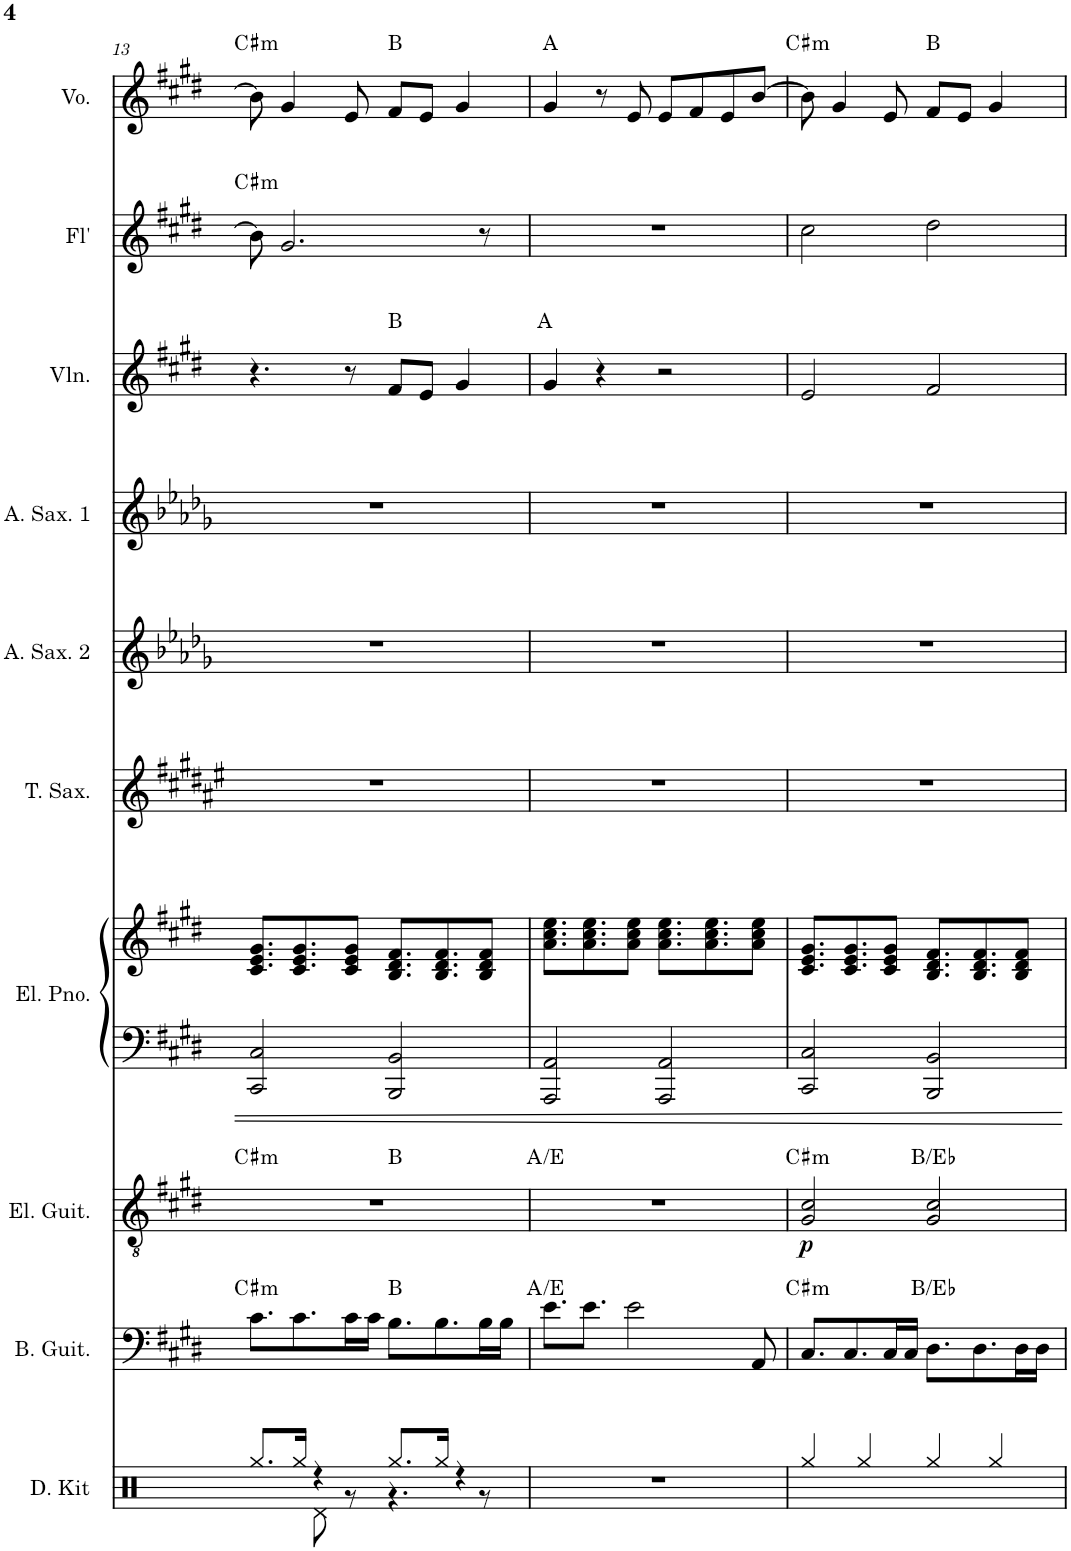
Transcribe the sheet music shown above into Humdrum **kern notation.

**kern	**kern	**harte	**kern	**dynam	**harte	**kern	**kern	**kern	**kern	**kern	**kern	**harte	**kern	**harte	**kern	**harte
*part10	*part9	*part9	*part8	*part8	*part8	*part7	*part7	*part6	*part5	*part4	*part3	*part3	*part2	*part2	*part1	*part1
*staff11	*staff10	*	*staff9	*staff9	*	*staff8	*staff7	*staff6	*staff5	*staff4	*staff3	*	*staff2	*	*staff1	*
*I"Drum Kit	*I"Bass Guitar	*	*I"Electric Guitar	*	*	*I"Electric Piano	*	*I"Tenor Saxophone	*I"Alto Saxophone 2	*I"Alto Saxophone 1	*I"Violin	*	*I"Flute	*	*I"Voice	*
*I'D. Kit	*I'B. Guit.	*	*I'El. Guit.	*	*	*I'El. Pno.	*	*I'T. Sax.	*I'A. Sax. 2	*I'A. Sax. 1	*I'Vln.	*	*I'Fl'	*	*I'Vo.	*
!!LO:PB:g=z
*clefX	*clefF4	*	*clefGv2	*	*	*clefF4	*clefG2	*clefG2	*clefG2	*clefG2	*clefG2	*	*clefG2	*	*clefG2	*
*	*Trd7c12	*	*	*	*	*	*	*Trd8c14	*Trd5c9	*Trd5c9	*	*	*	*	*	*
*k[]	*k[f#c#g#d#]	*	*k[f#c#g#d#]	*	*	*k[f#c#g#d#]	*k[f#c#g#d#]	*k[f#c#g#d#a#e#]	*k[b-e-a-d-g-]	*k[b-e-a-d-g-]	*k[f#c#g#d#]	*	*k[f#c#g#d#]	*	*k[f#c#g#d#]	*
*M4/4	*M4/4	*	*M4/4	*	*	*M4/4	*M4/4	*M4/4	*M4/4	*M4/4	*M4/4	*	*M4/4	*	*M4/4	*
=13	=13	=13	=13	=13	=13	=13	=13	=13	=13	=13	=13	=13	=13	=13	=13	=13
*^	*	*	*	*	*	*	*	*	*	*	*	*	*	*	*	*
!	!	!	!LO:H:kt=m	!	!	!LO:H:kt=m	!	!	!	!	!	!	!	!	!LO:H:kt=m	!	!LO:H:kt=m
*	*	*	*	*^	*	*	*	*	*	*	*	*	*	*	*	*	*
8.Rgg/L	4ryy	8.c#\L	C#:min	1r	2ryy	.	C#:min	2CC#/ 2C#/	8.c#/ 8.e/ 8.g#/L	1r	1r	1r	4.r	.	8b\]	C#:min	8b\]	C#:min
.	.	.	.	.	.	.	.	.	.	.	.	.	.	.	2.g#/	.	4g#/	.
16Rgg/Jk	.	8.c#\	.	.	.	.	.	.	8.c#/ 8.e/ 8.g#/	.	.	.	.	.	.	.	.	.
4r	8Rd\	.	.	.	.	.	.	.	.	.	.	.	.	.	.	.	.	.
.	8r	16c#\L	.	.	.	.	.	.	8c#/ 8e/ 8g#/J	.	.	.	8r	.	.	.	8e/	.
.	.	16c#\JJ	.	.	.	.	.	.	.	.	.	.	.	.	.	.	.	.
8.Rgg/L	4.r	8.B\L	B:maj	.	2ryy	.	B:maj	2BBB/ 2BB/	8.B/ 8.d#/ 8.f#/L	.	.	.	8f#/L	B:maj	.	.	8f#/L	B:maj
.	.	.	.	.	.	.	.	.	.	.	.	.	8e/J	.	.	.	8e/J	.
16Rgg/Jk	.	8.B\	.	.	.	.	.	.	8.B/ 8.d#/ 8.f#/	.	.	.	.	.	.	.	.	.
4r	.	.	.	.	.	.	.	.	.	.	.	.	4g#/	.	.	.	4g#/	.
.	8r	16B\L	.	.	.	.	.	.	8B/ 8d#/ 8f#/J	.	.	.	.	.	8r	.	.	.
.	.	16B\JJ	.	.	.	.	.	.	.	.	.	.	.	.	.	.	.	.
*v	*v	*	*	*v	*v	*	*	*	*	*	*	*	*	*	*	*	*	*
=14	=14	=14	=14	=14	=14	=14	=14	=14	=14	=14	=14	=14	=14	=14	=14	=14
1r	8.e\L	A:maj/5	1r	.	A:maj/5	2AAA/ 2AA/	8.a\ 8.cc#\ 8.ee\L	1r	1r	1r	4g#/	A:maj	1r	.	4g#/	A:maj
.	8.e\J	.	.	.	.	.	8.a\ 8.cc#\ 8.ee\	.	.	.	.	.	.	.	.	.
.	.	.	.	.	.	.	.	.	.	.	4r	.	.	.	8r	.
.	2e\	.	.	.	.	.	8a\ 8cc#\ 8ee\J	.	.	.	.	.	.	.	8e/	.
.	.	.	.	.	.	2AAA/ 2AA/	8.a\ 8.cc#\ 8.ee\L	.	.	.	2r	.	.	.	8e/L	.
.	.	.	.	.	.	.	.	.	.	.	.	.	.	.	8f#/	.
.	.	.	.	.	.	.	8.a\ 8.cc#\ 8.ee\	.	.	.	.	.	.	.	.	.
.	.	.	.	.	.	.	.	.	.	.	.	.	.	.	8e/	.
.	8AA/	.	.	.	.	.	8a\ 8cc#\ 8ee\J	.	.	.	.	.	.	.	[8b/J	.
=15	=15	=15	=15	=15	=15	=15	=15	=15	=15	=15	=15	=15	=15	=15	=15	=15
!	!	!LO:H:kt=m	!	!LO:DY:b	!LO:H:kt=m	!	!	!	!	!	!	!	!	!	!	!LO:H:kt=m
4Rgg/	8.C#/L	C#:min	2G#/ 2c#/	p	C#:min	2CC#/ 2C#/	8.c#/ 8.e/ 8.g#/L	1r	1r	1r	2e/	.	2cc#\	.	8b\]	C#:min
.	.	.	.	.	.	.	.	.	.	.	.	.	.	.	4g#/	.
.	8.C#/	.	.	.	.	.	8.c#/ 8.e/ 8.g#/	.	.	.	.	.	.	.	.	.
4Rgg/	.	.	.	.	.	.	.	.	.	.	.	.	.	.	.	.
.	16C#/L	.	.	.	.	.	8c#/ 8e/ 8g#/J	.	.	.	.	.	.	.	8e/	.
.	16C#/JJ	.	.	.	.	.	.	.	.	.	.	.	.	.	.	.
4Rgg/	8.D#\L	B:maj/b4	2G#/ 2c#/	.	B:maj/b4	2BBB/ 2BB/	8.B/ 8.d#/ 8.f#/L	.	.	.	2f#/	.	2dd#\	.	8f#/L	B:maj
.	.	.	.	.	.	.	.	.	.	.	.	.	.	.	8e/J	.
.	8.D#\	.	.	.	.	.	8.B/ 8.d#/ 8.f#/	.	.	.	.	.	.	.	.	.
4Rgg/	.	.	.	.	.	.	.	.	.	.	.	.	.	.	4g#/	.
.	16D#\L	.	.	.	.	.	8B/ 8d#/ 8f#/J	.	.	.	.	.	.	.	.	.
.	16D#\JJ	.	.	.	.	.	.	.	.	.	.	.	.	.	.	.
=	=	=	=	=	=	=	=	=	=	=	=	=	=	=	=	=
*-	*-	*-	*-	*-	*-	*-	*-	*-	*-	*-	*-	*-	*-	*-	*-	*-
